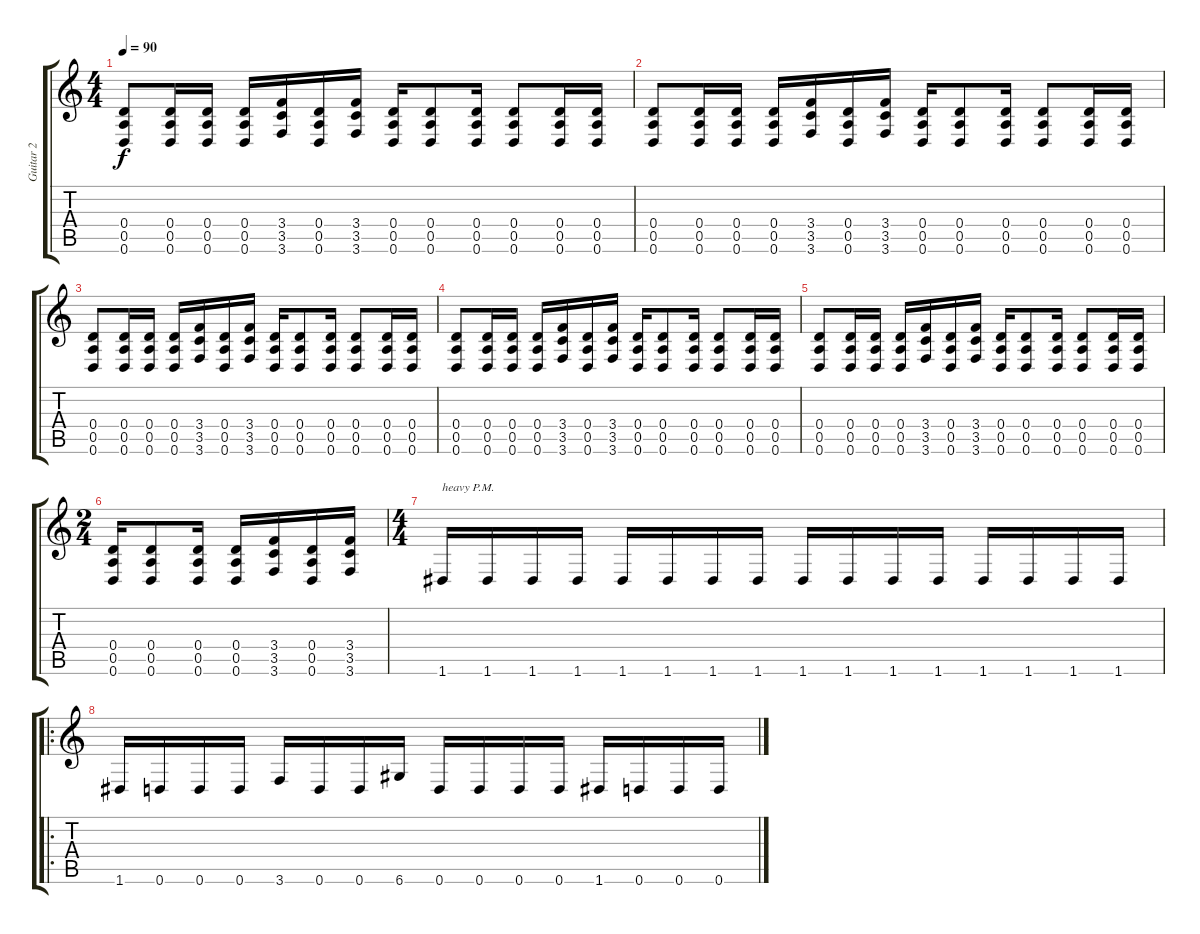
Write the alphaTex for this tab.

\track ("Guitar 2" "Guitar 2") {instrument distortionguitar}
\staff {score tabs}
\tuning (D4 B3 G3 D3 A2 D2) {hide}
\ts (4 4)
\tempo 90
\clef g2
\ks c
(0.4 0.5 0.6).8{dy f} (0.4 0.5 0.6).16 (0.4 0.5 0.6).16 (0.4 0.5 0.6).16 (3.4 3.5 3.6).16 (0.4 0.5 0.6).16 (3.4 3.5 3.6).16 (0.4 0.5 0.6).16 (0.4 0.5 0.6).8 (0.4 0.5 0.6).16 (0.4 0.5 0.6).8 (0.4 0.5 0.6).16 (0.4 0.5 0.6).16 |
(0.4 0.5 0.6).8 (0.4 0.5 0.6).16 (0.4 0.5 0.6).16 (0.4 0.5 0.6).16 (3.4 3.5 3.6).16 (0.4 0.5 0.6).16 (3.4 3.5 3.6).16 (0.4 0.5 0.6).16 (0.4 0.5 0.6).8 (0.4 0.5 0.6).16 (0.4 0.5 0.6).8 (0.4 0.5 0.6).16 (0.4 0.5 0.6).16 |
(0.4 0.5 0.6).8 (0.4 0.5 0.6).16 (0.4 0.5 0.6).16 (0.4 0.5 0.6).16 (3.4 3.5 3.6).16 (0.4 0.5 0.6).16 (3.4 3.5 3.6).16 (0.4 0.5 0.6).16 (0.4 0.5 0.6).8 (0.4 0.5 0.6).16 (0.4 0.5 0.6).8 (0.4 0.5 0.6).16 (0.4 0.5 0.6).16 |
(0.4 0.5 0.6).8 (0.4 0.5 0.6).16 (0.4 0.5 0.6).16 (0.4 0.5 0.6).16 (3.4 3.5 3.6).16 (0.4 0.5 0.6).16 (3.4 3.5 3.6).16 (0.4 0.5 0.6).16 (0.4 0.5 0.6).8 (0.4 0.5 0.6).16 (0.4 0.5 0.6).8 (0.4 0.5 0.6).16 (0.4 0.5 0.6).16 |
(0.4 0.5 0.6).8 (0.4 0.5 0.6).16 (0.4 0.5 0.6).16 (0.4 0.5 0.6).16 (3.4 3.5 3.6).16 (0.4 0.5 0.6).16 (3.4 3.5 3.6).16 (0.4 0.5 0.6).16 (0.4 0.5 0.6).8 (0.4 0.5 0.6).16 (0.4 0.5 0.6).8 (0.4 0.5 0.6).16 (0.4 0.5 0.6).16 |
\ts (2 4)
(0.4 0.5 0.6).16 (0.4 0.5 0.6).8 (0.4 0.5 0.6).16 (0.4 0.5 0.6).16 (3.4 3.5 3.6).16 (0.4 0.5 0.6).16 (3.4 3.5 3.6).16 |
\ts (4 4)
1.6.16{txt "heavy P.M."} 1.6.16 1.6.16 1.6.16 1.6.16 1.6.16 1.6.16 1.6.16 1.6.16 1.6.16 1.6.16 1.6.16 1.6.16 1.6.16 1.6.16 1.6.16 |
\ro
1.6.16 0.6.16 0.6.16 0.6.16 3.6.16 0.6.16 0.6.16 6.6.16 0.6.16 0.6.16 0.6.16 0.6.16 1.6.16 0.6.16 0.6.16 0.6.16
